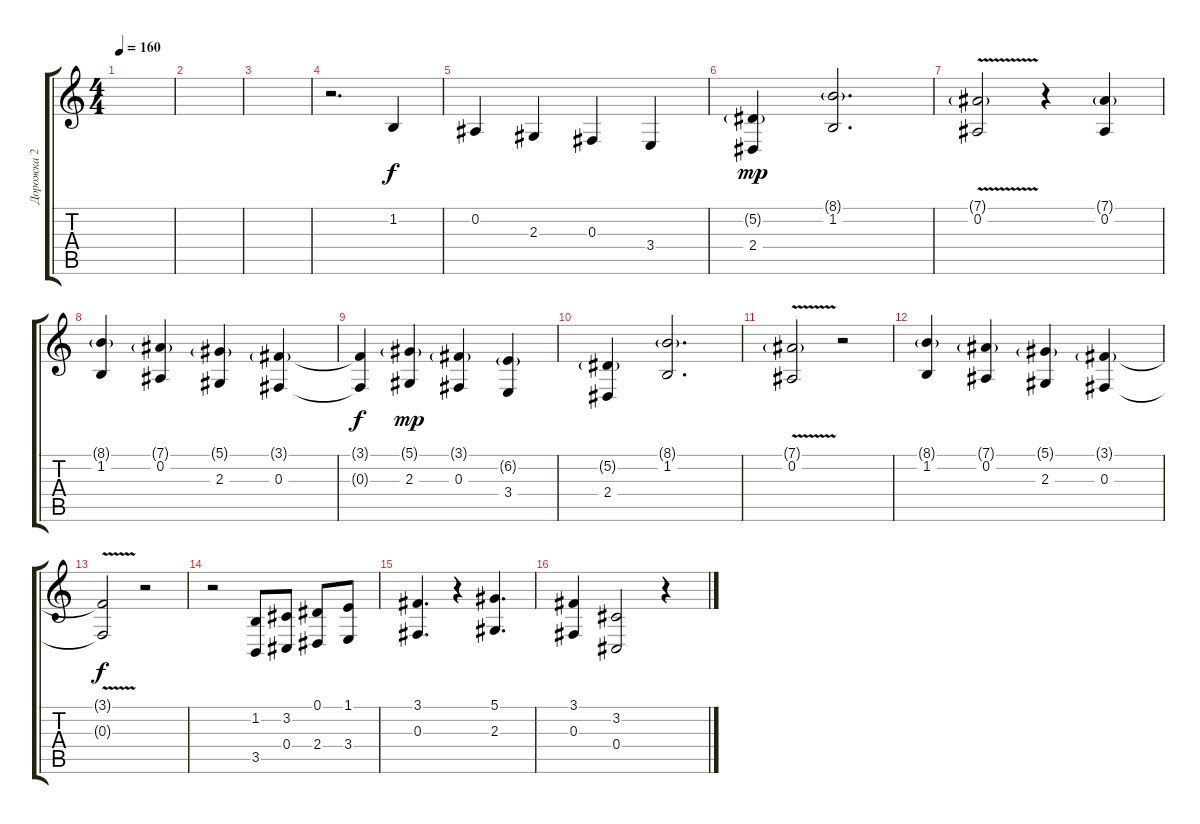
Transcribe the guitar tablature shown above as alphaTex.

\track ("Дорожка 2" "Дорожка 2") {instrument lead3calliope}
\staff {score tabs}
\tuning (Eb4 Bb3 Gb3 Db3 Ab2 Eb2) {hide}
\ts (4 4)
\tempo 160
\clef g2
\ks c
|
|
|
r.2{d} 1.2.4 |
0.2.4 2.3.4 0.3.4 3.4.4 |
(5.2{g} 2.4).4{dy mp} (8.1{g} 1.2).2{d} |
(7.1{g} 0.2{v}).2 r.4 (7.1{g} 0.2).4 |
(8.1{g} 1.2).4 (7.1{g} 0.2).4 (5.1{g} 2.3).4 (3.1{g} 0.3).4 |
(3.1{t} 0.3{t}).4{dy f} (5.1{g} 2.3).4{dy mp} (3.1{g} 0.3).4 (6.2{g} 3.4).4 |
(5.2{g} 2.4).4 (8.1{g} 1.2).2{d} |
(7.1{g} 0.2{v}).2 r.2 |
(8.1{g} 1.2).4 (7.1{g} 0.2).4 (5.1{g} 2.3).4 (3.1{g} 0.3).4 |
(3.1{v t} 0.3{v t}).2{dy f} r.2 |
r.2 (1.2 3.5).8 (3.2 0.4).8 (0.1 2.4).8 (1.1 3.4).8 |
(3.1 0.3).4{d} r.4 (5.1 2.3).4{d} |
(3.1 0.3).4 (3.2 0.4).2 r.4
